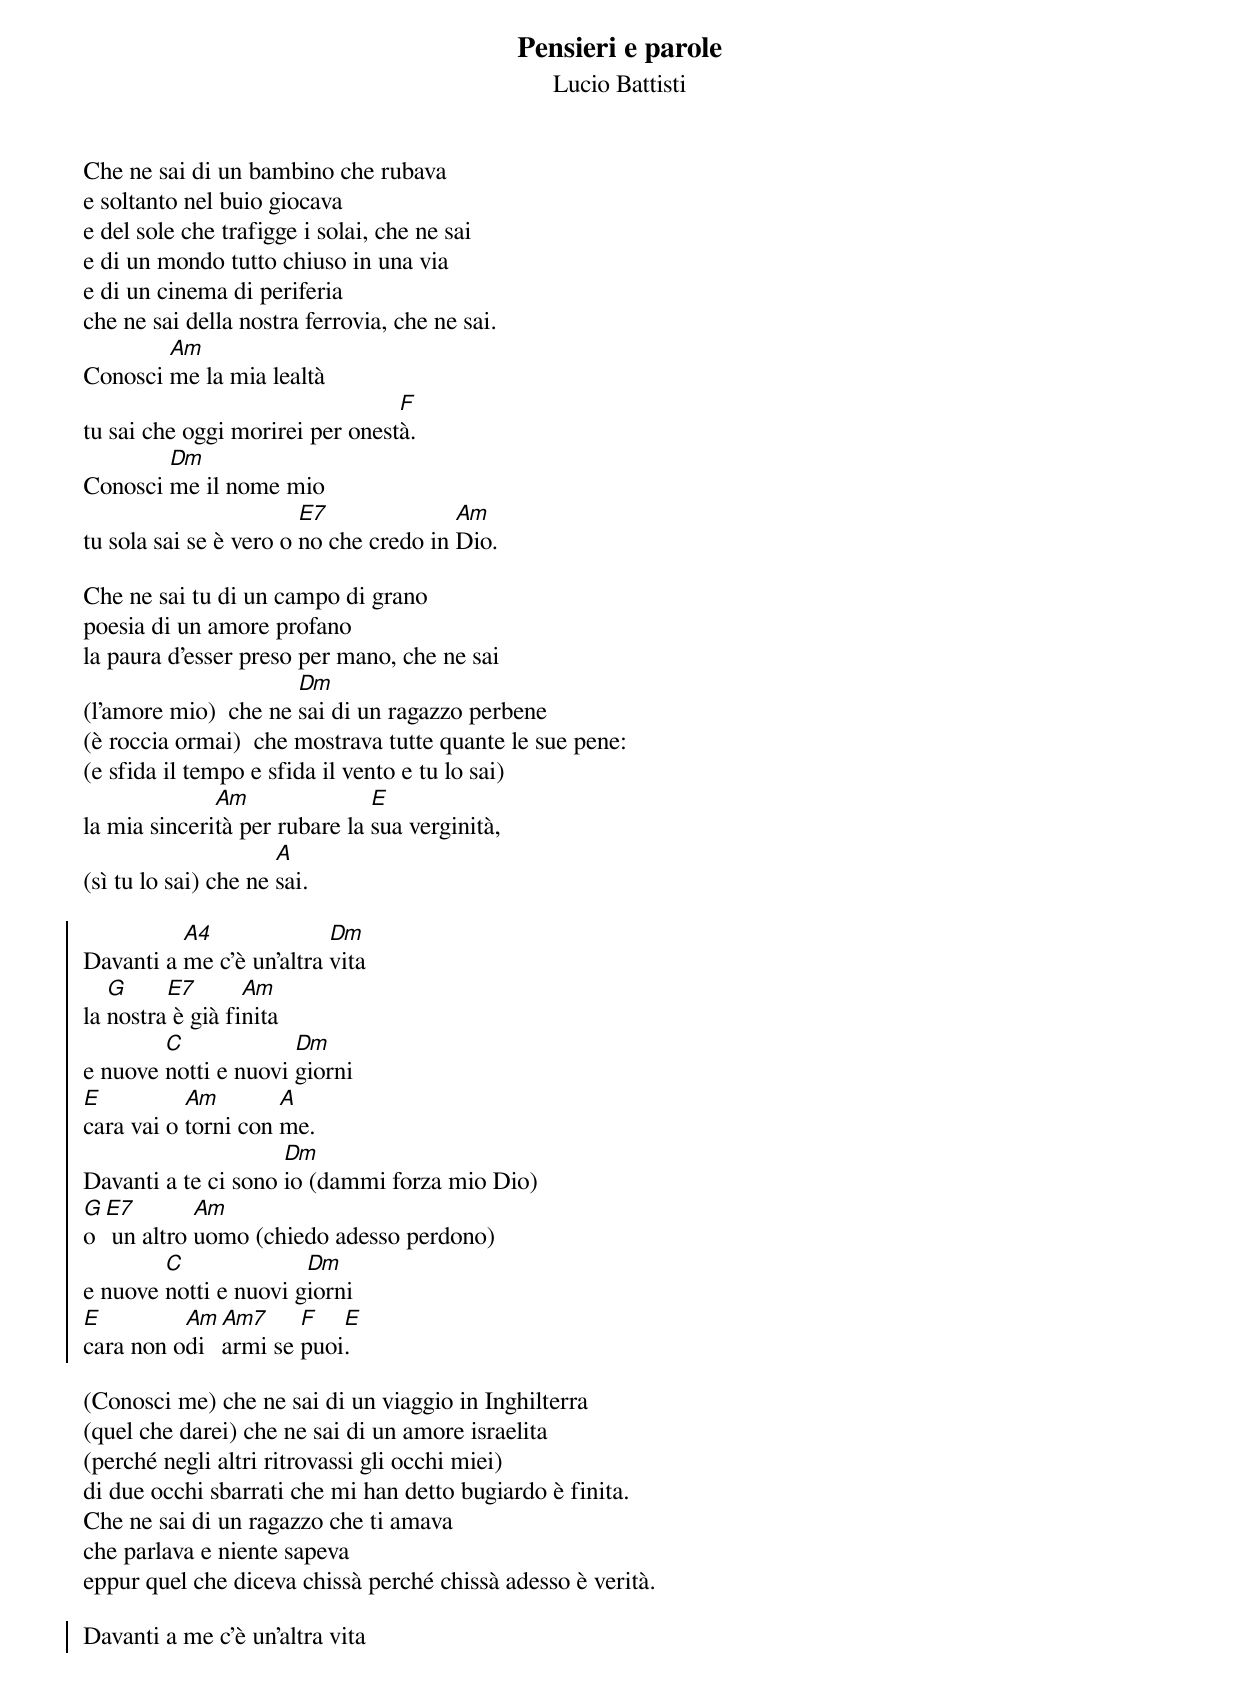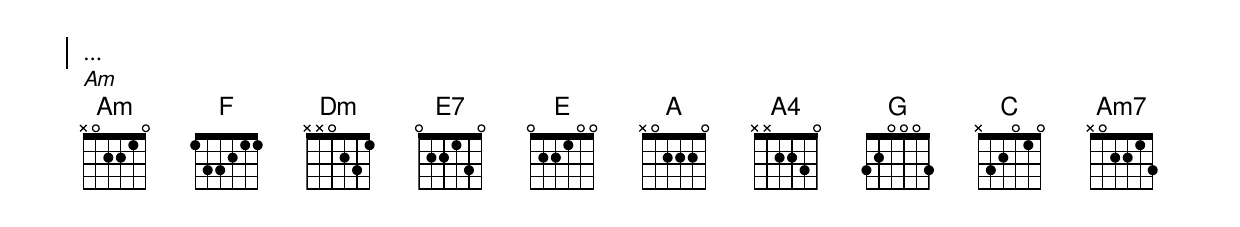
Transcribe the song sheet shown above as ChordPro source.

{title: Pensieri e parole}
{subtitle: Lucio Battisti}

Che ne sai di un bambino che rubava
e soltanto nel buio giocava
e del sole che trafigge i solai, che ne sai
e di un mondo tutto chiuso in una via
e di un cinema di periferia
che ne sai della nostra ferrovia, che ne sai.
Conosci [Am]me la mia lealtà
tu sai che oggi morirei per onest[F]à.
Conosci [Dm]me il nome mio
tu sola sai se è vero o [E7]no che credo in [Am]Dio.

Che ne sai tu di un campo di grano
poesia di un amore profano
la paura d'esser preso per mano, che ne sai
(l'amore mio)  che ne [Dm]sai di un ragazzo perbene
(è roccia ormai)  che mostrava tutte quante le sue pene:
(e sfida il tempo e sfida il vento e tu lo sai)
la mia sinceri[Am]tà per rubare la [E]sua verginità,
(sì tu lo sai) che ne [A]sai.

{soc}
Davanti a [A4]me c'è un'altra [Dm]vita
la [G]nostra[E7] è già fi[Am]nita
e nuove [C]notti e nuovi [Dm]giorni
[E]cara vai o [Am]torni con [A]me.
Davanti a te ci sono [Dm]io (dammi forza mio Dio)
[G]o[E7] un altro [Am]uomo (chiedo adesso perdono)
e nuove [C]notti e nuovi g[Dm]iorni
[E]cara non o[Am]di[Am7]armi se [F]puoi[E].
{eoc}

(Conosci me) che ne sai di un viaggio in Inghilterra
(quel che darei) che ne sai di un amore israelita
(perché negli altri ritrovassi gli occhi miei)
di due occhi sbarrati che mi han detto bugiardo è finita.
Che ne sai di un ragazzo che ti amava
che parlava e niente sapeva
eppur quel che diceva chissà perché chissà adesso è verità.

{soc}
Davanti a me c'è un'altra vita
...
{eoc}
[Am]
